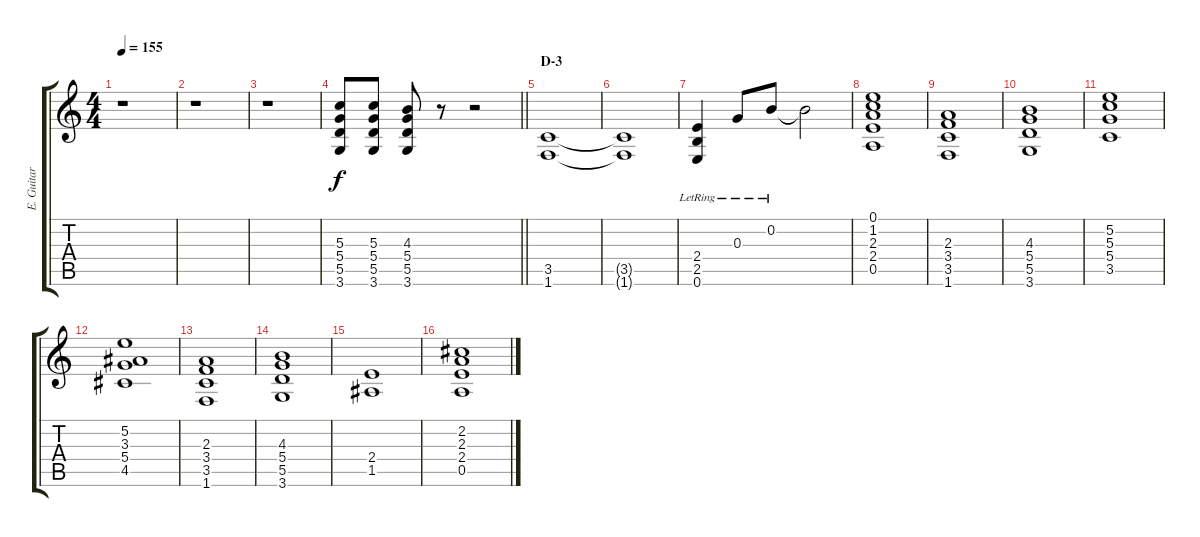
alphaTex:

\track ("E. Guitar II" "E. Guitar ") {instrument overdrivenguitar}
\staff {score tabs}
\tuning (E4 B3 G3 D3 A2 E2) {hide}
\ts (4 4)
\tempo 155
\clef g2
\ks c
r.1{dy f} |
r.1 |
r.1 |
\barLineRight lightlight
(5.3 5.4 5.5 3.6).8 (5.3 5.4 5.5 3.6).8 (4.3 5.4 5.5 3.6).8 r.8 r.2 |
\section ("" "D-3")
(3.5 1.6).1 |
(3.5{t} 1.6{t}).1 |
(2.4{lr} 2.5{lr} 0.6{lr}).4 0.3{lr}.8 0.2{lr}.8 0.2{t}.2 |
(0.1 1.2 2.3 2.4 0.5).1 |
(2.3 3.4 3.5 1.6).1 |
(4.3 5.4 5.5 3.6).1 |
(5.2 5.3 5.4 3.5).1 |
(5.2 3.3 5.4 4.5).1 |
(2.3 3.4 3.5 1.6).1 |
(4.3 5.4 5.5 3.6).1 |
(2.4 1.5).1 |
(2.2 2.3 2.4 0.5).1
